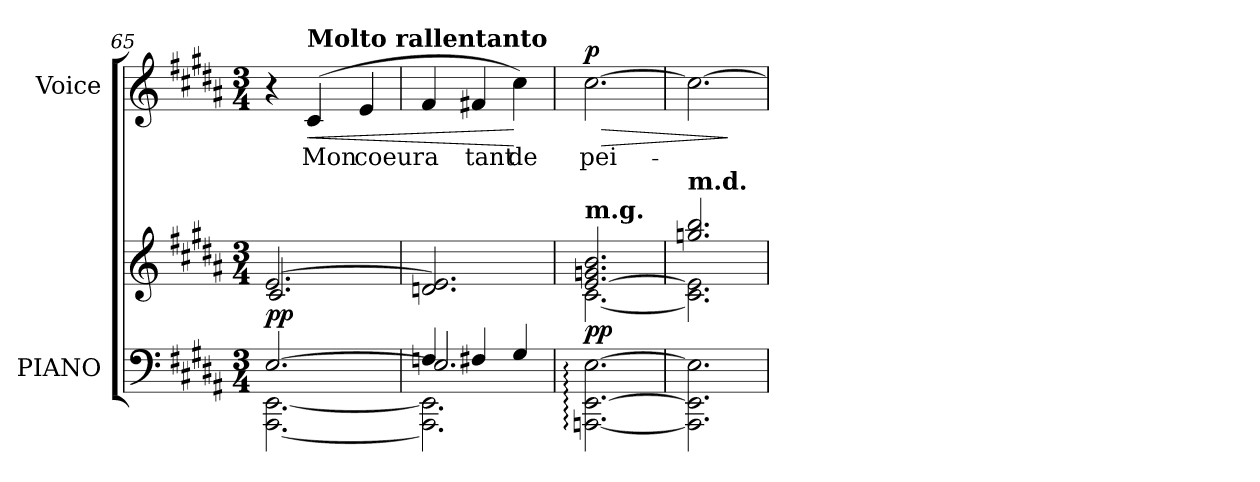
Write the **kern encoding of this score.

**kern	**kern	**dynam	**kern	**text	**dynam
*part2	*part2	*part2	*part1	*part1	*part1
*staff3	*staff2	*staff2/3	*staff1	*staff1	*staff1
*I"PIANO	*	*	*I"Voice	*	*
*I'Pno	*	*	*	*	*
*clefF4	*clefG2	*	*clefG2	*	*
*k[f#c#g#d#a#]	*k[f#c#g#d#a#]	*	*k[f#c#g#d#a#]	*	*
*M3/4	*M3/4	*	*M3/4	*	*
=65	=65	=65	=65	=65	=65
*^	*^	*	*	*	*
!	!	!	!	!LO:DY:a=2	!	!	!
!	!	!	!	!LO:DY:n=1:a	!	!	!
[2.E/	[2.AAA#\ [2.EE\	[2.e/	2.c#/	p p	4r	.	.
!	!	!	!	!	!LO:TX:a:B:t=Molto rallentanto	!	!
!	!	!	!	!	!	!LO:LY:b	!LO:HP:b
.	.	.	.	.	(>4c#/	Mon	<
!	!	!	!	!	!	!LO:LY:b	!
.	.	.	.	.	4e/	coeur	.
*	*	*v	*v	*	*	*	*
=66	=66	=66	=66	=66	=66	=66
*	*^	*	*	*	*	*
!	!	!	!	!	!	!LO:LY:b	!
4Fn/	2.AAA#\] 2.EE\]	2.E/]	2.dn/ 2.e/]	.	4f#/	a	.
!	!	!	!	!	!	!LO:LY:b	!
4F#X/	.	.	.	.	4f#X/	tant	.
!	!	!	!	!	!	!LO:LY:b	!
4G#/	.	.	.	.	4cc#\)	de	[
*v	*v	*v	*	*	*	*	*
!!LO:LB:g=z
=67	=67	=67	=67	=67	=67
*	*^	*	*	*	*
!	!LO:TX:a:B:t=m.g.	!	!	!	!	!
!	!	!	!LO:DY:b	!	!LO:LY:b	!LO:HP:b
!	!	!	!	!	!	!LO:DY:n=1:a
[2.AAAn\: [2.EE\: [2.E\:	[2.e/ 2.gn/ 2.b/	[2.c#:\	pp	[2.cc#\	pei-	> p
=68	=68	=68	=68	=68	=68	=68
!	!LO:TX:a:B:t=m.d.	!	!	!	!	!
2.AAA\] 2.EE\] 2.E\]	2.ggn/ 2.bb/	2.c#\] 2.e\]	.	2.cc#\_	.	.
*	*v	*v	*	*	*	*
.	.	.	.	.	]
=	=	=	=	=	=
*-	*-	*-	*-	*-	*-
